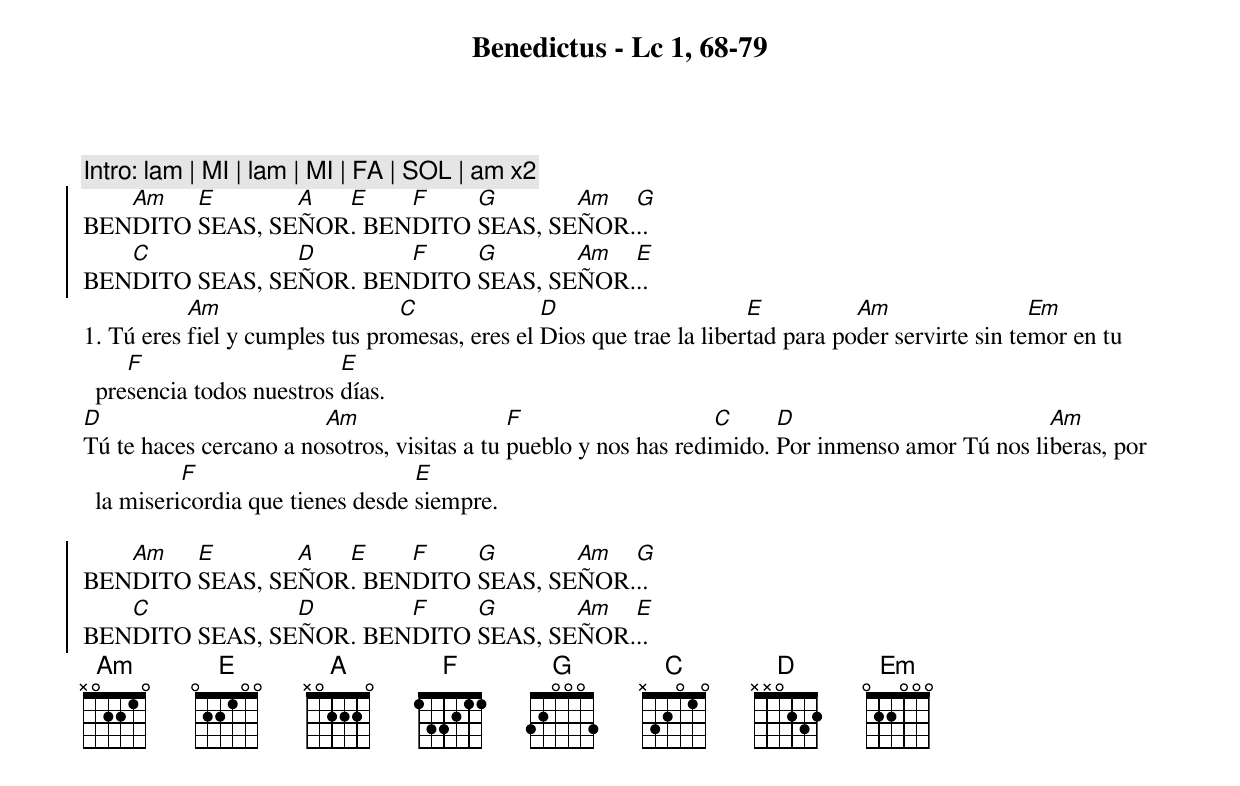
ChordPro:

{title: Benedictus - Lc 1, 68-79}
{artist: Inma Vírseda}
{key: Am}
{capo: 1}

{comment: Intro: lam | MI | lam | MI | FA | SOL | am x2}
{soc}
BEN[Am]DITO [E]SEAS, SE[A]ÑOR[E]. BEN[F]DITO [G]SEAS, SE[Am]ÑOR.[G]..
BEN[C]DITO SEAS, SE[D]ÑOR. BEN[F]DITO [G]SEAS, SE[Am]ÑOR.[E]..
{eoc}
1. Tú eres [Am]fiel y cumples tus pro[C]mesas, eres el [D]Dios que trae la liber[E]tad para po[Am]der servirte sin te[Em]mor en tu pre[F]sencia todos nuestros [E]días.
[D]Tú te haces cercano a no[Am]sotros, visitas a tu [F]pueblo y nos has redi[C]mido. [D]Por inmenso amor Tú nos li[Am]beras, por la miseri[F]cordia que tienes desde [E]siempre.

{soc}
BEN[Am]DITO [E]SEAS, SE[A]ÑOR[E]. BEN[F]DITO [G]SEAS, SE[Am]ÑOR.[G]..
BEN[C]DITO SEAS, SE[D]ÑOR. BEN[F]DITO [G]SEAS, SE[Am]ÑOR.[E]..
{eoc}
